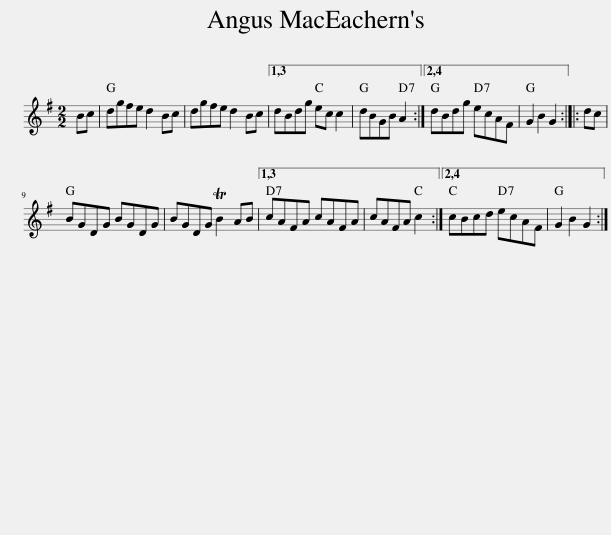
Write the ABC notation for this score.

X:1
L:1/8
M:2/2
I:linebreak $
K:G
V:1 treble
V:1
 Bc | dgfe d2 Bc | dgfe d2 Bc |1,3 dBdg ec c2 | dBGB A2 :|2,4 %5
 dBdg ecAF | G2 B2 G2 :: dc |$ BGDG BGDG | BGDG TB2 AB |1,3 %10
 cAFA cAFA | cAFA c2 :|2,4 cBcd ecAF | G2 B2 G2 :| %14
